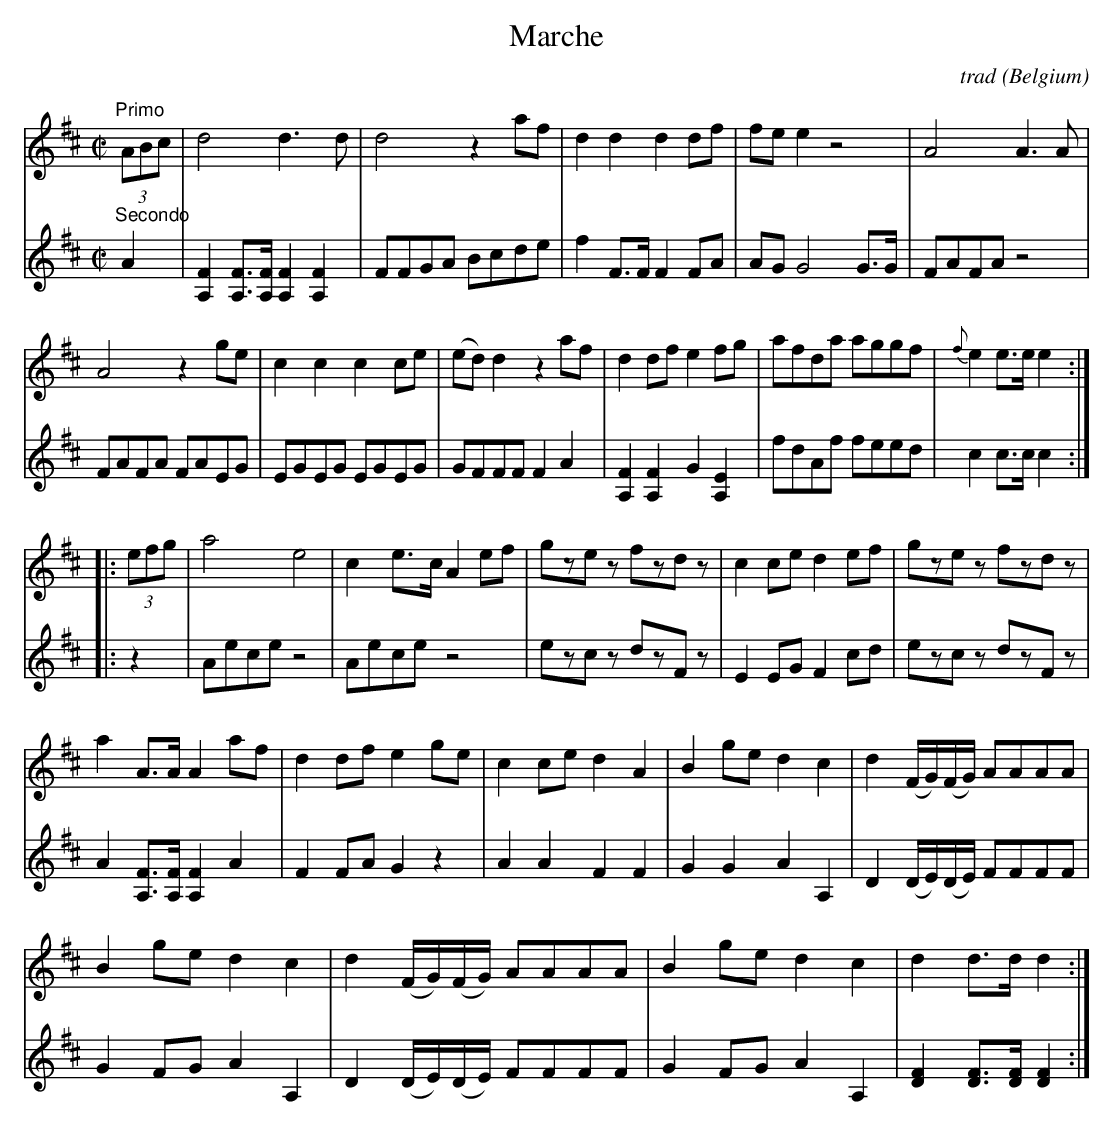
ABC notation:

X:1
T:Marche
C:trad
O:Belgium
M:C|
L:1/8
K:Dmaj
[V:1]"Primo"
(3ABc|d4 d2>d2|d4 z2af|d2d2 d2df|fee2 z4|A4 A2>A2|
A4 z2ge|c2c2 c2ce|(ed)d2 z2af|d2df e2fg|afda aggf|{f}e2e>e e2:|
|:(3efg|a4 e4|c2e>c A2ef|gzez fzdz|c2ce d2ef|gzez fzdz|
a2A>A A2af|d2df e2ge|c2ce d2A2|B2ge d2c2|d2(F/2G/2)(F/2G/2) AAAA|
B2ge d2c2|d2(F/2G/2)(F/2G/2) AAAA|B2ge d2c2|d2d>d d2:|]
[V:2]
"Secondo"
A2|[A,F]2[A,F]>[A,F] [A,F]2[A,F]2|FFGA Bcde|f2F>F F2FA|AG G4 G>G|FAFA z4|
FAFA FAEG|EGEG EGEG|GFFF F2A2|[A,F]2[A,F]2 G2[A,E]2|fdAf feed|c2c>c c2:|
|:z2|Aece z4|Aece z4|ezcz dzFz|E2EG F2cd|ezcz dzFz|
A2[A,F]>[A,F] [A,F]2A2|F2FA G2z2|A2A2 F2F2|G2G2 A2A,2|D2(D/2E/2)(D/2E/2) FFFF|
G2FG A2A,2|D2(D/2E/2)(D/2E/2) FFFF|G2FG A2A,2|[DF]2[DF]>[DF] [DF]2:|]
